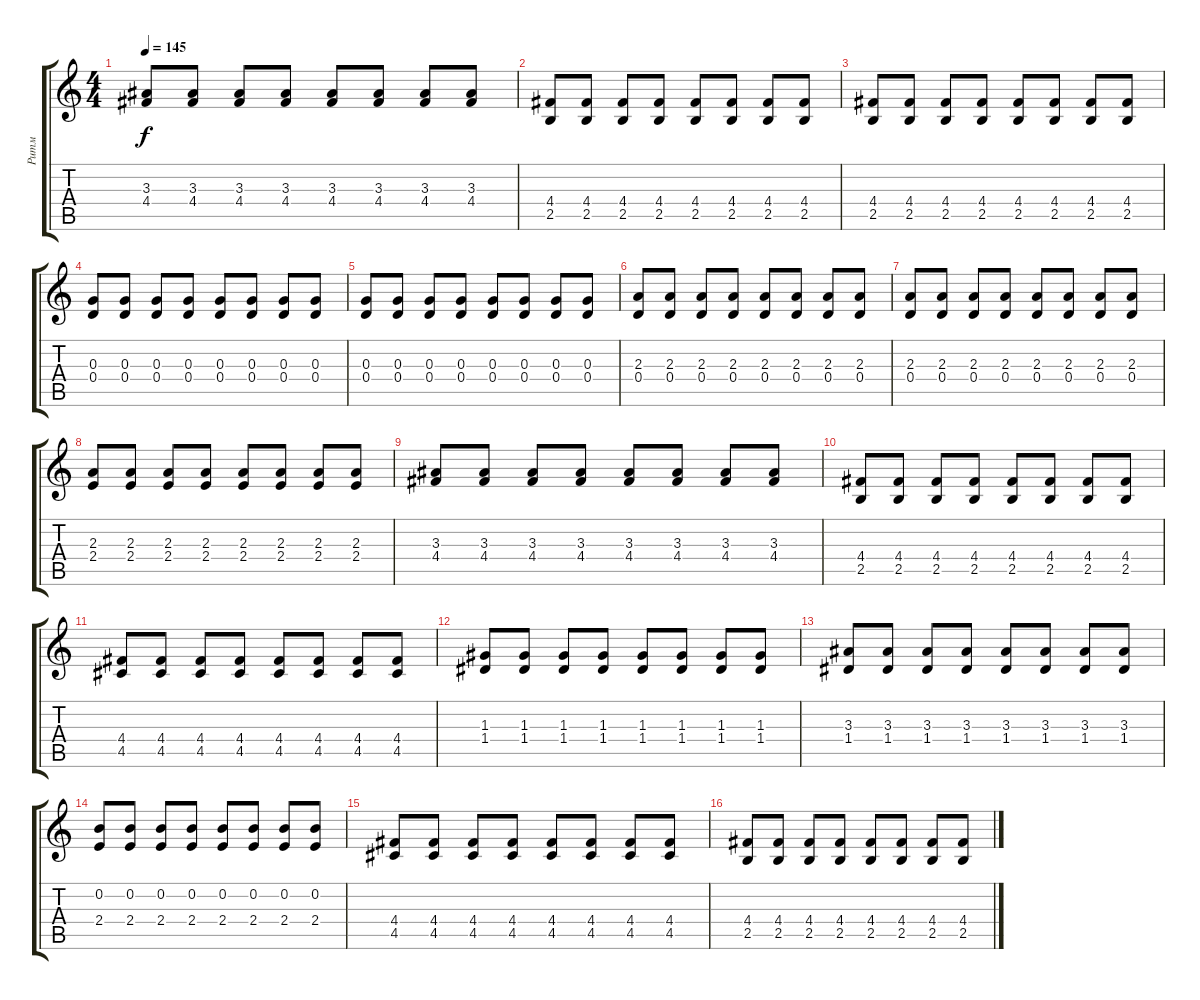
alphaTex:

\track ("Ритм" "Ритм") {instrument overdrivenguitar}
\staff {score tabs}
\tuning (E4 B3 G3 D3 A2 E2) {hide}
\ts (4 4)
\tempo 145
\clef g2
\ks c
(3.3 4.4).8{dy f} (3.3 4.4).8 (3.3 4.4).8 (3.3 4.4).8 (3.3 4.4).8 (3.3 4.4).8 (3.3 4.4).8 (3.3 4.4).8 |
(4.4 2.5).8 (4.4 2.5).8 (4.4 2.5).8 (4.4 2.5).8 (4.4 2.5).8 (4.4 2.5).8 (4.4 2.5).8 (4.4 2.5).8 |
(4.4 2.5).8 (4.4 2.5).8 (4.4 2.5).8 (4.4 2.5).8 (4.4 2.5).8 (4.4 2.5).8 (4.4 2.5).8 (4.4 2.5).8 |
(0.3 0.4).8 (0.3 0.4).8 (0.3 0.4).8 (0.3 0.4).8 (0.3 0.4).8 (0.3 0.4).8 (0.3 0.4).8 (0.3 0.4).8 |
(0.3 0.4).8 (0.3 0.4).8 (0.3 0.4).8 (0.3 0.4).8 (0.3 0.4).8 (0.3 0.4).8 (0.3 0.4).8 (0.3 0.4).8 |
(2.3 0.4).8 (2.3 0.4).8 (2.3 0.4).8 (2.3 0.4).8 (2.3 0.4).8 (2.3 0.4).8 (2.3 0.4).8 (2.3 0.4).8 |
(2.3 0.4).8 (2.3 0.4).8 (2.3 0.4).8 (2.3 0.4).8 (2.3 0.4).8 (2.3 0.4).8 (2.3 0.4).8 (2.3 0.4).8 |
(2.3 2.4).8 (2.3 2.4).8 (2.3 2.4).8 (2.3 2.4).8 (2.3 2.4).8 (2.3 2.4).8 (2.3 2.4).8 (2.3 2.4).8 |
(3.3 4.4).8 (3.3 4.4).8 (3.3 4.4).8 (3.3 4.4).8 (3.3 4.4).8 (3.3 4.4).8 (3.3 4.4).8 (3.3 4.4).8 |
(4.4 2.5).8 (4.4 2.5).8 (4.4 2.5).8 (4.4 2.5).8 (4.4 2.5).8 (4.4 2.5).8 (4.4 2.5).8 (4.4 2.5).8 |
(4.4 4.5).8 (4.4 4.5).8 (4.4 4.5).8 (4.4 4.5).8 (4.4 4.5).8 (4.4 4.5).8 (4.4 4.5).8 (4.4 4.5).8 |
(1.3 1.4).8 (1.3 1.4).8 (1.3 1.4).8 (1.3 1.4).8 (1.3 1.4).8 (1.3 1.4).8 (1.3 1.4).8 (1.3 1.4).8 |
(3.3 1.4).8 (3.3 1.4).8 (3.3 1.4).8 (3.3 1.4).8 (3.3 1.4).8 (3.3 1.4).8 (3.3 1.4).8 (3.3 1.4).8 |
(0.2 2.4).8 (0.2 2.4).8 (0.2 2.4).8 (0.2 2.4).8 (0.2 2.4).8 (0.2 2.4).8 (0.2 2.4).8 (0.2 2.4).8 |
(4.4 4.5).8 (4.4 4.5).8 (4.4 4.5).8 (4.4 4.5).8 (4.4 4.5).8 (4.4 4.5).8 (4.4 4.5).8 (4.4 4.5).8 |
(4.4 2.5).8 (4.4 2.5).8 (4.4 2.5).8 (4.4 2.5).8 (4.4 2.5).8 (4.4 2.5).8 (4.4 2.5).8 (4.4 2.5).8
